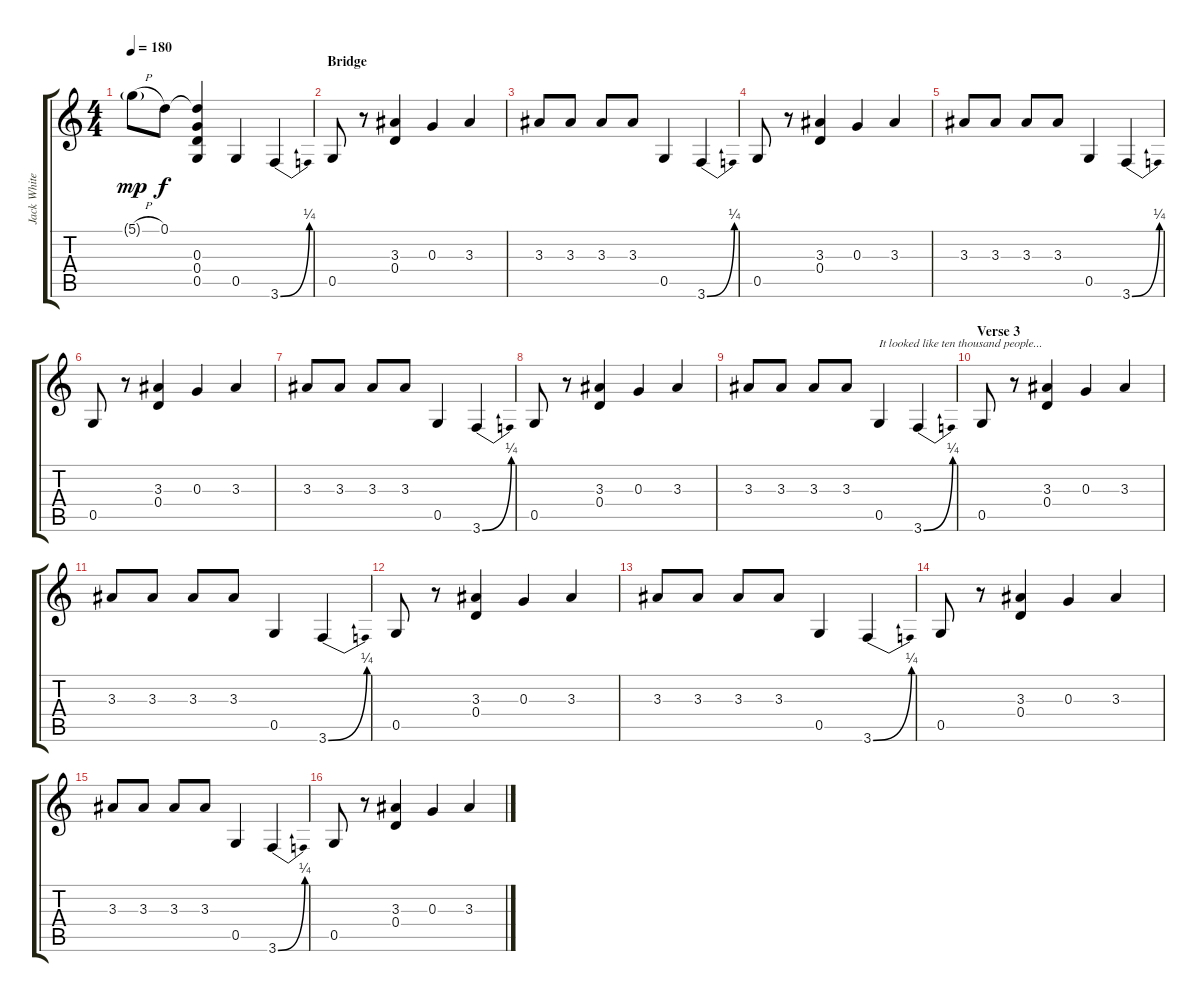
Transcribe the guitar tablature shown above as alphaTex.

\track ("Jack White" "Jack White") {instrument electricguitarclean}
\staff {score tabs}
\tuning (D4 B3 G3 D3 G2 D2) {hide}
\ts (4 4)
\tempo 180
\clef g2
\ks c
5.1{h g}.8{dy mp} 0.1.8{dy f} (0.1{t} 0.3 0.4 0.5).4 0.5.4 3.6{be (bend 0 0 60 1)}.4 |
\section ("" "Bridge")
0.5.8 r.8 (3.3 0.4).4 0.3.4 3.3.4 |
3.3.8 3.3.8 3.3.8 3.3.8 0.5.4 3.6{be (bend 0 0 60 1)}.4 |
0.5.8 r.8 (3.3 0.4).4 0.3.4 3.3.4 |
3.3.8 3.3.8 3.3.8 3.3.8 0.5.4 3.6{be (bend 0 0 60 1)}.4 |
0.5.8 r.8 (3.3 0.4).4 0.3.4 3.3.4 |
3.3.8 3.3.8 3.3.8 3.3.8 0.5.4 3.6{be (bend 0 0 60 1)}.4 |
0.5.8 r.8 (3.3 0.4).4 0.3.4 3.3.4 |
3.3.8 3.3.8 3.3.8 3.3.8 0.5.4{txt "It looked like ten thousand people..."} 3.6{be (bend 0 0 60 1)}.4 |
\section ("" "Verse 3")
0.5.8 r.8 (3.3 0.4).4 0.3.4 3.3.4 |
3.3.8 3.3.8 3.3.8 3.3.8 0.5.4 3.6{be (bend 0 0 60 1)}.4 |
0.5.8 r.8 (3.3 0.4).4 0.3.4 3.3.4 |
3.3.8 3.3.8 3.3.8 3.3.8 0.5.4 3.6{be (bend 0 0 60 1)}.4 |
0.5.8 r.8 (3.3 0.4).4 0.3.4 3.3.4 |
3.3.8 3.3.8 3.3.8 3.3.8 0.5.4 3.6{be (bend 0 0 60 1)}.4 |
0.5.8 r.8 (3.3 0.4).4 0.3.4 3.3.4
